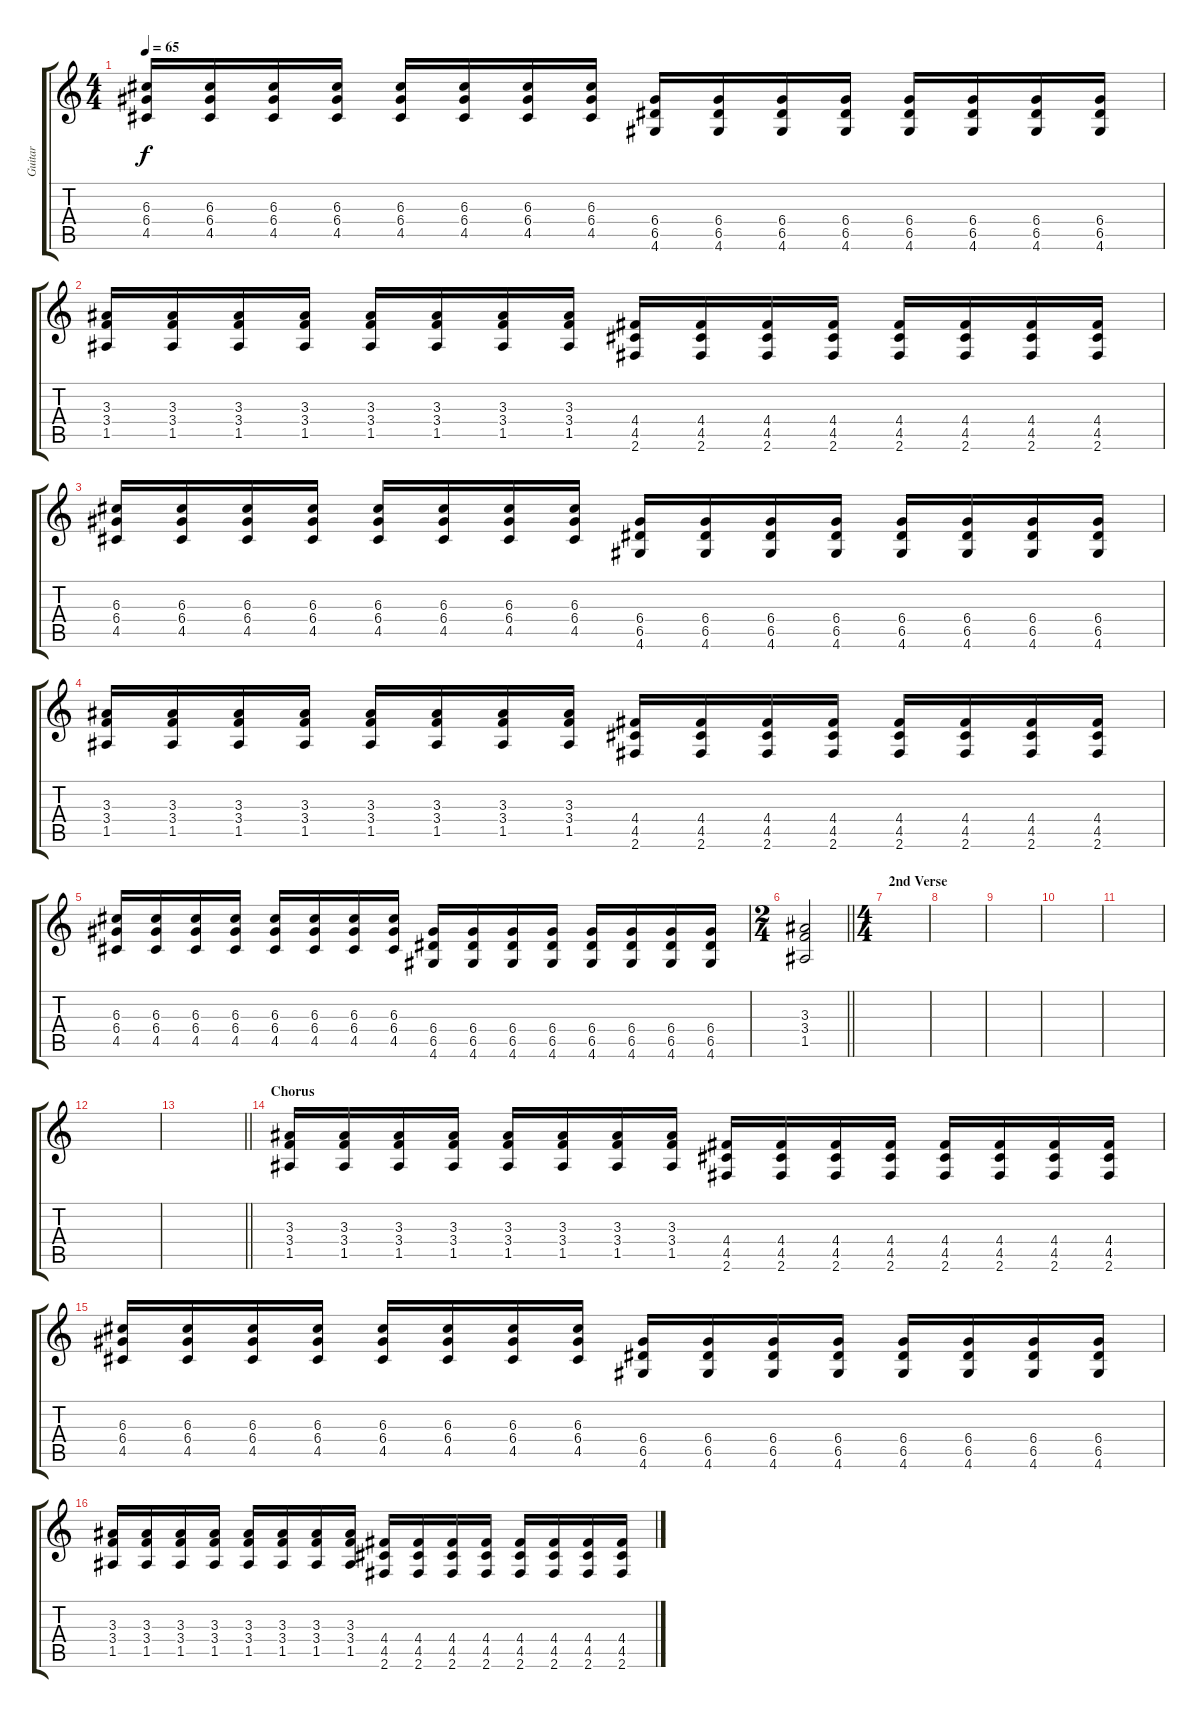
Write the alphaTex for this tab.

\track ("Guitar" "Guitar") {instrument distortionguitar}
\staff {score tabs}
\tuning (E4 B3 G3 D3 A2 E2) {hide}
\ts (4 4)
\tempo 65
\clef g2
\ks c
(6.3 6.4 4.5).16{dy f} (6.3 6.4 4.5).16 (6.3 6.4 4.5).16 (6.3 6.4 4.5).16 (6.3 6.4 4.5).16 (6.3 6.4 4.5).16 (6.3 6.4 4.5).16 (6.3 6.4 4.5).16 (6.4 6.5 4.6).16 (6.4 6.5 4.6).16 (6.4 6.5 4.6).16 (6.4 6.5 4.6).16 (6.4 6.5 4.6).16 (6.4 6.5 4.6).16 (6.4 6.5 4.6).16 (6.4 6.5 4.6).16 |
(3.3 3.4 1.5).16 (3.3 3.4 1.5).16 (3.3 3.4 1.5).16 (3.3 3.4 1.5).16 (3.3 3.4 1.5).16 (3.3 3.4 1.5).16 (3.3 3.4 1.5).16 (3.3 3.4 1.5).16 (4.4 4.5 2.6).16 (4.4 4.5 2.6).16 (4.4 4.5 2.6).16 (4.4 4.5 2.6).16 (4.4 4.5 2.6).16 (4.4 4.5 2.6).16 (4.4 4.5 2.6).16 (4.4 4.5 2.6).16 |
(6.3 6.4 4.5).16 (6.3 6.4 4.5).16 (6.3 6.4 4.5).16 (6.3 6.4 4.5).16 (6.3 6.4 4.5).16 (6.3 6.4 4.5).16 (6.3 6.4 4.5).16 (6.3 6.4 4.5).16 (6.4 6.5 4.6).16 (6.4 6.5 4.6).16 (6.4 6.5 4.6).16 (6.4 6.5 4.6).16 (6.4 6.5 4.6).16 (6.4 6.5 4.6).16 (6.4 6.5 4.6).16 (6.4 6.5 4.6).16 |
(3.3 3.4 1.5).16 (3.3 3.4 1.5).16 (3.3 3.4 1.5).16 (3.3 3.4 1.5).16 (3.3 3.4 1.5).16 (3.3 3.4 1.5).16 (3.3 3.4 1.5).16 (3.3 3.4 1.5).16 (4.4 4.5 2.6).16 (4.4 4.5 2.6).16 (4.4 4.5 2.6).16 (4.4 4.5 2.6).16 (4.4 4.5 2.6).16 (4.4 4.5 2.6).16 (4.4 4.5 2.6).16 (4.4 4.5 2.6).16 |
(6.3 6.4 4.5).16 (6.3 6.4 4.5).16 (6.3 6.4 4.5).16 (6.3 6.4 4.5).16 (6.3 6.4 4.5).16 (6.3 6.4 4.5).16 (6.3 6.4 4.5).16 (6.3 6.4 4.5).16 (6.4 6.5 4.6).16 (6.4 6.5 4.6).16 (6.4 6.5 4.6).16 (6.4 6.5 4.6).16 (6.4 6.5 4.6).16 (6.4 6.5 4.6).16 (6.4 6.5 4.6).16 (6.4 6.5 4.6).16 |
\ts (2 4)
\barLineRight lightlight
(3.3 3.4 1.5).2 |
\ts (4 4)
\section ("" "2nd Verse")
|
|
|
|
|
|
\barLineRight lightlight
|
\section ("" "Chorus")
(3.3 3.4 1.5).16 (3.3 3.4 1.5).16 (3.3 3.4 1.5).16 (3.3 3.4 1.5).16 (3.3 3.4 1.5).16 (3.3 3.4 1.5).16 (3.3 3.4 1.5).16 (3.3 3.4 1.5).16 (4.4 4.5 2.6).16 (4.4 4.5 2.6).16 (4.4 4.5 2.6).16 (4.4 4.5 2.6).16 (4.4 4.5 2.6).16 (4.4 4.5 2.6).16 (4.4 4.5 2.6).16 (4.4 4.5 2.6).16 |
(6.3 6.4 4.5).16 (6.3 6.4 4.5).16 (6.3 6.4 4.5).16 (6.3 6.4 4.5).16 (6.3 6.4 4.5).16 (6.3 6.4 4.5).16 (6.3 6.4 4.5).16 (6.3 6.4 4.5).16 (6.4 6.5 4.6).16 (6.4 6.5 4.6).16 (6.4 6.5 4.6).16 (6.4 6.5 4.6).16 (6.4 6.5 4.6).16 (6.4 6.5 4.6).16 (6.4 6.5 4.6).16 (6.4 6.5 4.6).16 |
(3.3 3.4 1.5).16 (3.3 3.4 1.5).16 (3.3 3.4 1.5).16 (3.3 3.4 1.5).16 (3.3 3.4 1.5).16 (3.3 3.4 1.5).16 (3.3 3.4 1.5).16 (3.3 3.4 1.5).16 (4.4 4.5 2.6).16 (4.4 4.5 2.6).16 (4.4 4.5 2.6).16 (4.4 4.5 2.6).16 (4.4 4.5 2.6).16 (4.4 4.5 2.6).16 (4.4 4.5 2.6).16 (4.4 4.5 2.6).16
